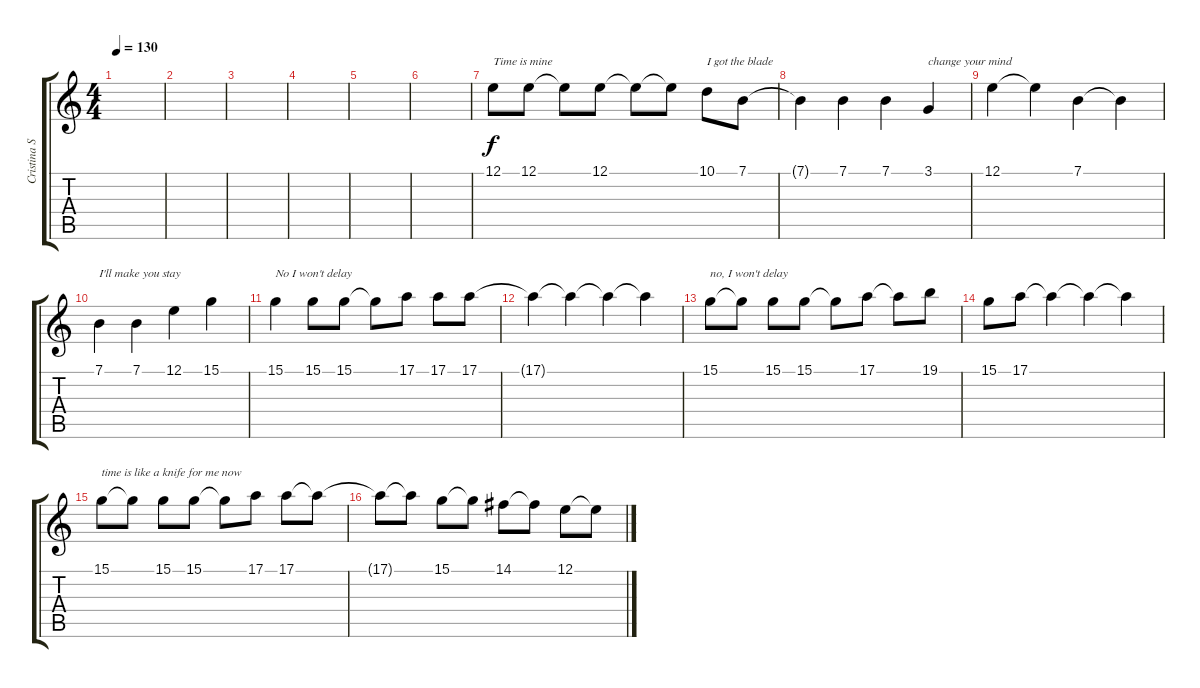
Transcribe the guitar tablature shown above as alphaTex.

\track ("Cristina Scabbia" "Cristina S") {instrument trumpet}
\staff {score tabs}
\tuning (E4 B3 G3 D3 A2 E2) {hide}
\ts (4 4)
\tempo 130
\clef g2
\ks c
|
|
|
|
|
|
12.1.8{txt "Time is mine"} 12.1.8 12.1{t}.8 12.1.8 12.1{t}.8 12.1{t}.8 10.1.8{txt "I got the blade"} 7.1.8 |
7.1{t}.4 7.1.4 7.1.4 3.1.4{txt "change your mind"} |
12.1.4 12.1{t}.4 7.1.4 7.1{t}.4 |
7.1.4{txt "I'll make you stay"} 7.1.4 12.1.4 15.1.4 |
15.1.4{txt "No I won't delay"} 15.1.8 15.1.8 15.1{t}.8 17.1.8 17.1.8 17.1.8 |
17.1{t}.4 17.1{t}.4 17.1{t}.4 17.1{t}.4 |
15.1.8{txt "no, I won't delay"} 15.1{t}.8 15.1.8 15.1.8 15.1{t}.8 17.1.8 17.1{t}.8 19.1.8 |
15.1.8 17.1.8 17.1{t}.4 17.1{t}.4 17.1{t}.4 |
15.1.8{txt "time is like a knife for me now"} 15.1{t}.8 15.1.8 15.1.8 15.1{t}.8 17.1.8 17.1.8 17.1{t}.8 |
17.1{t}.8 17.1{t}.8 15.1.8 15.1{t}.8 14.1.8 14.1{t}.8 12.1.8 12.1{t}.8
